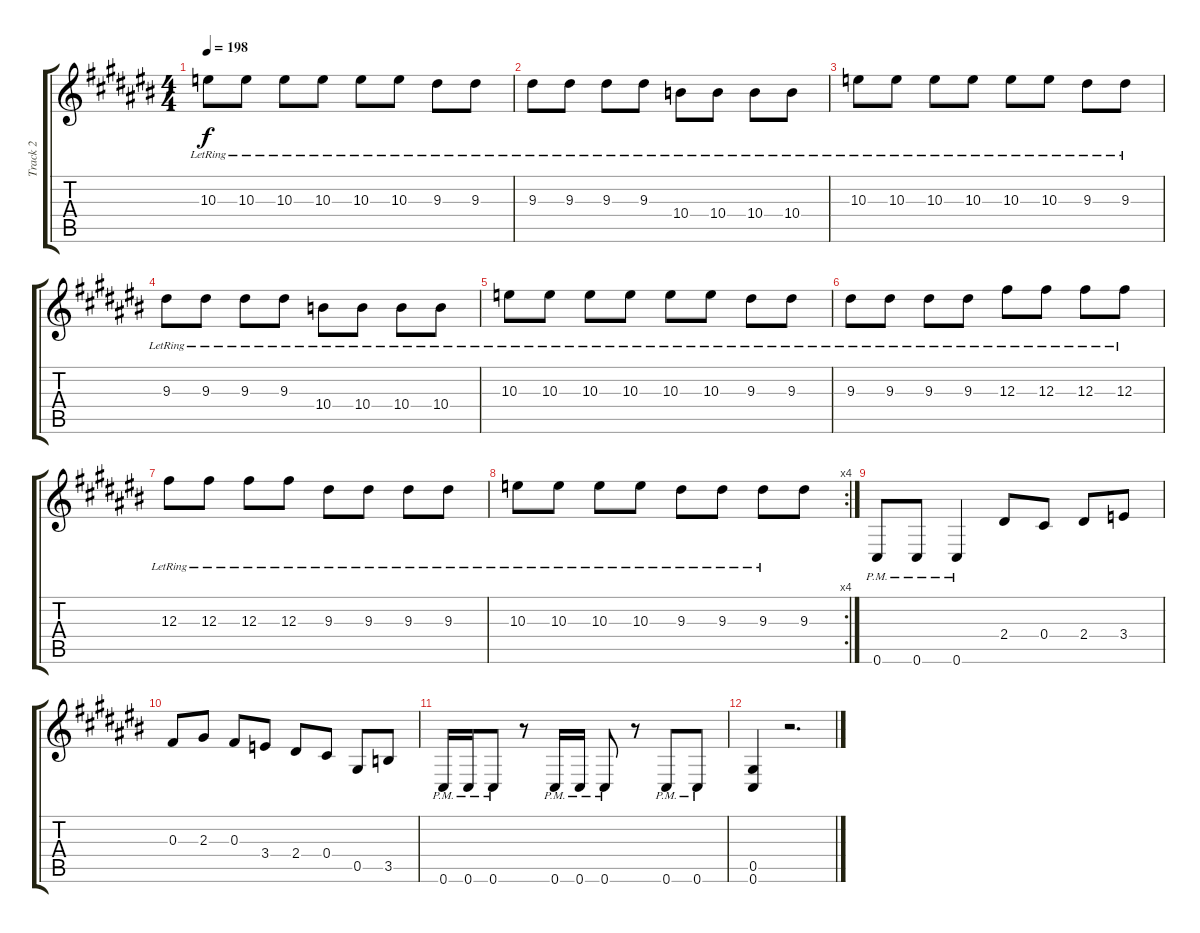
\track ("Track 2" "Track 2") {instrument distortionguitar}
\staff {score tabs}
\tuning (Eb4 Bb3 Gb3 Db3 Ab2 Db2) {hide}
\ts (4 4)
\tempo 198
\clef g2
\ks c#
10.3{lr}.8{dy f} 10.3{lr}.8 10.3{lr}.8 10.3{lr}.8 10.3{lr}.8 10.3{lr}.8 9.3{lr}.8 9.3{lr}.8 |
9.3{lr}.8 9.3{lr}.8 9.3{lr}.8 9.3{lr}.8 10.4{lr}.8 10.4{lr}.8 10.4{lr}.8 10.4{lr}.8 |
10.3{lr}.8 10.3{lr}.8 10.3{lr}.8 10.3{lr}.8 10.3{lr}.8 10.3{lr}.8 9.3{lr}.8 9.3{lr}.8 |
9.3{lr}.8 9.3{lr}.8 9.3{lr}.8 9.3{lr}.8 10.4{lr}.8 10.4{lr}.8 10.4{lr}.8 10.4{lr}.8 |
10.3{lr}.8 10.3{lr}.8 10.3{lr}.8 10.3{lr}.8 10.3{lr}.8 10.3{lr}.8 9.3{lr}.8 9.3{lr}.8 |
9.3{lr}.8 9.3{lr}.8 9.3{lr}.8 9.3{lr}.8 12.3{lr}.8 12.3{lr}.8 12.3{lr}.8 12.3{lr}.8 |
12.3{lr}.8 12.3{lr}.8 12.3{lr}.8 12.3{lr}.8 9.3{lr}.8 9.3{lr}.8 9.3{lr}.8 9.3{lr}.8 |
\rc 4
10.3{lr}.8 10.3{lr}.8 10.3{lr}.8 10.3{lr}.8 9.3{lr}.8 9.3{lr}.8 9.3{lr}.8 9.3.8 |
0.6{pm}.8 0.6{pm}.8 0.6{pm}.4 2.4.8 0.4.8 2.4.8 3.4.8 |
0.3.8 2.3.8 0.3.8 3.4.8 2.4.8 0.4.8 0.5.8 3.5.8 |
0.6{pm}.16 0.6{pm}.16 0.6{pm}.8 r.8 0.6{pm}.16 0.6{pm}.16 0.6{pm}.8 r.8 0.6{pm}.8 0.6{pm}.8 |
(0.5 0.6).4 r.2{d}
